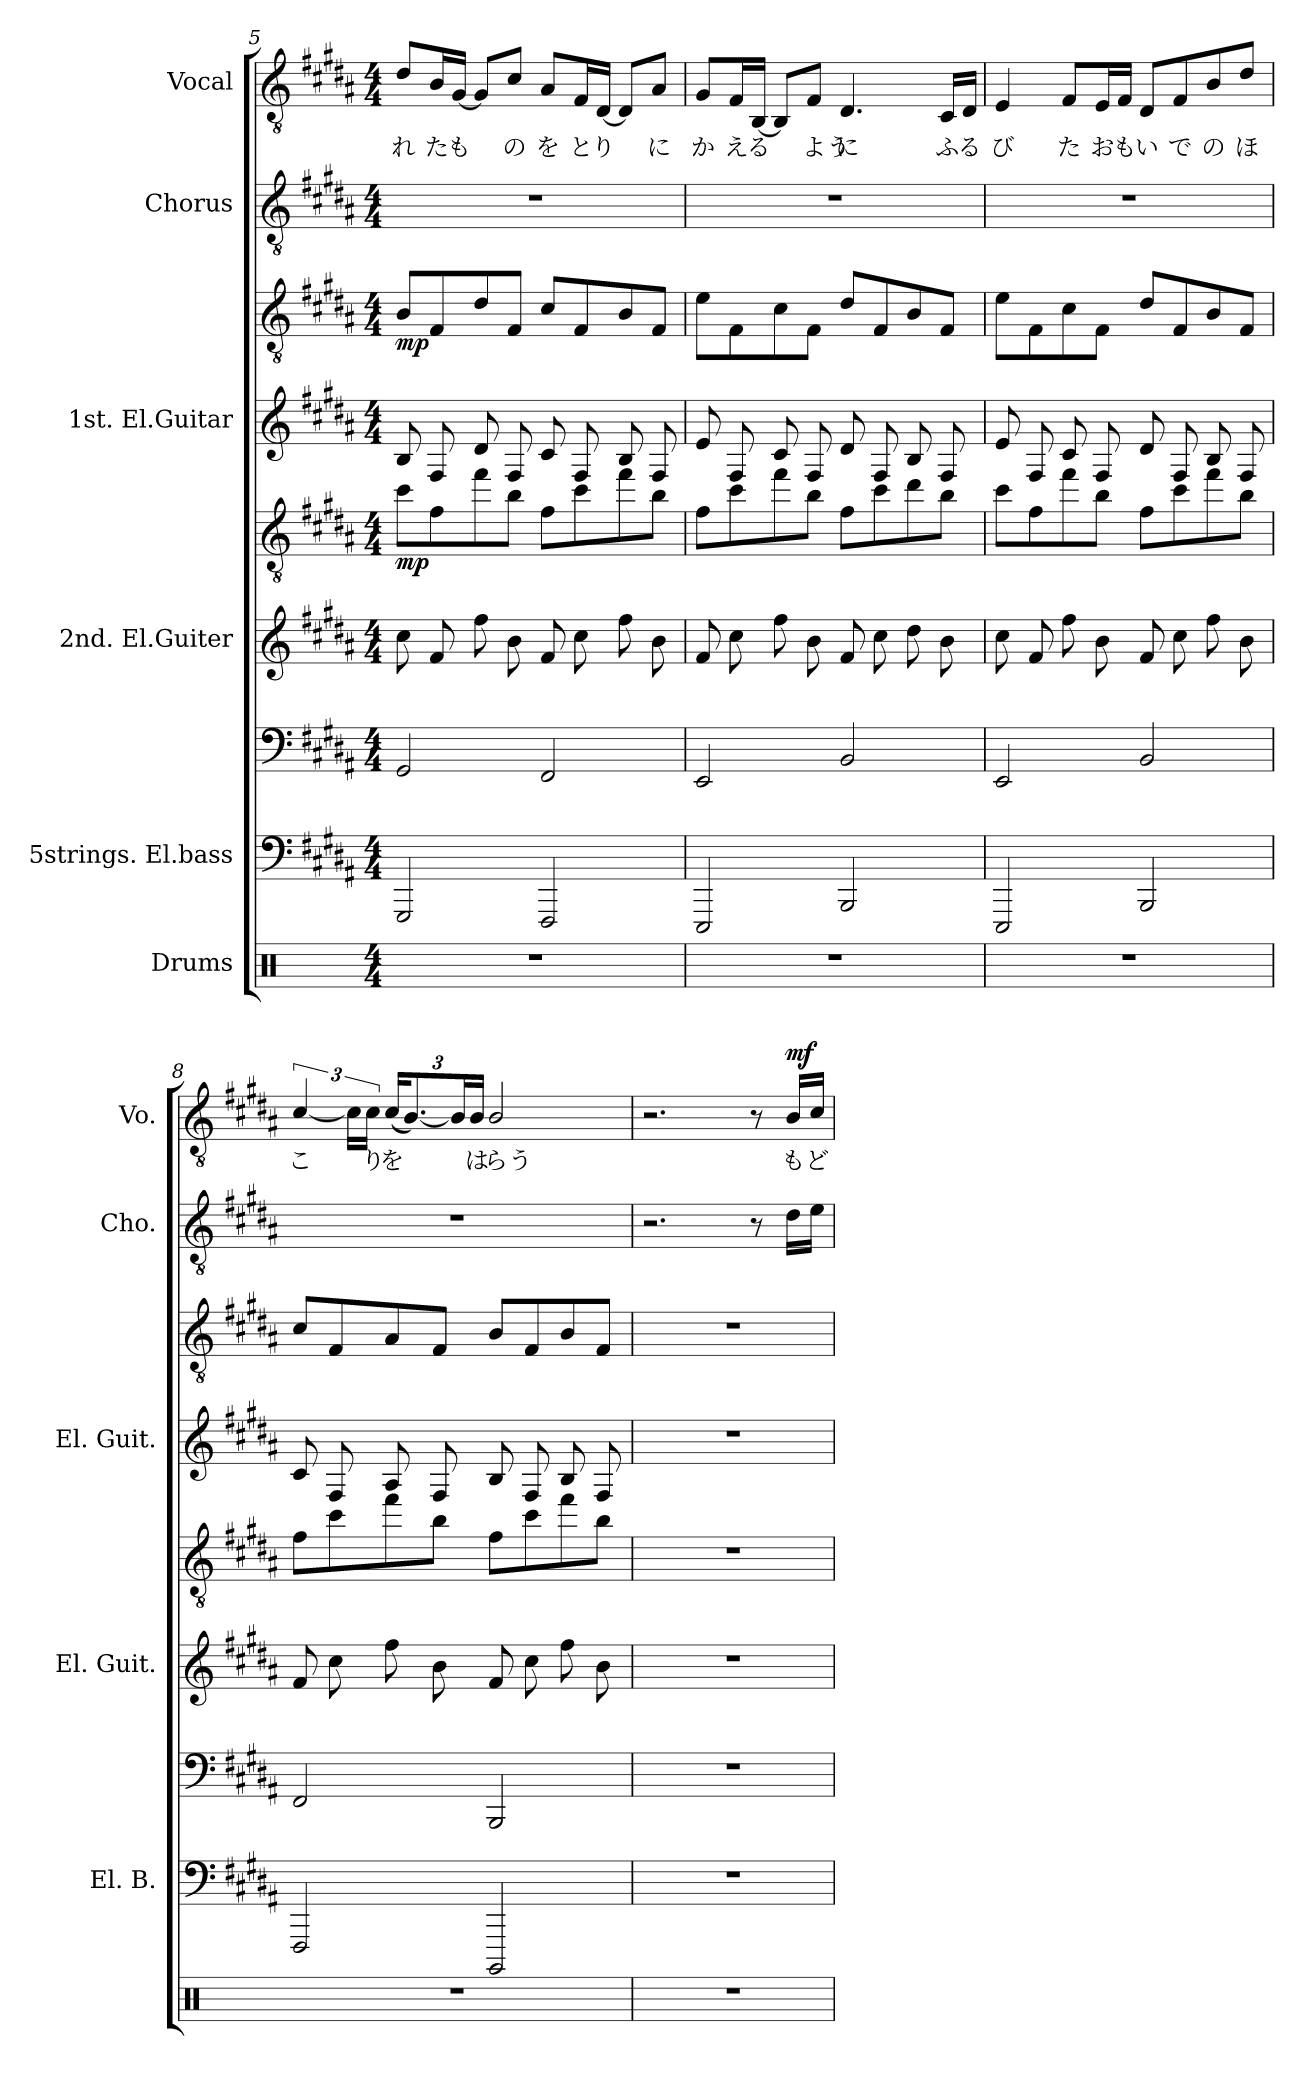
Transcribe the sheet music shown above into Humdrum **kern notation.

**kern	**kern	**kern	**kern	**kern	**dynam	**kern	**kern	**dynam	**kern	**dynam	**kern	**text	**dynam
*part6	*part5	*part5	*part4	*part4	*part4	*part3	*part3	*part3	*part2	*part2	*part1	*part1	*part1
*staff9	*staff8	*staff7	*staff6	*staff5	*staff5/6	*staff4	*staff3	*staff3/4	*staff2	*staff2	*staff1	*staff1	*staff1
*I"Drums	*I"5strings. El.bass	*	*I"2nd. El.Guiter	*	*	*I"1st. El.Guitar	*	*	*I"Chorus	*	*I"Vocal	*	*
*	*I'El. B.	*	*I'El. Guit.	*	*	*I'El. Guit.	*	*	*I'Cho.	*	*I'Vo.	*	*
!!LO:LB:g=z
*clefX	*	*clefF4	*	*clefGv2	*	*	*clefGv2	*	*clefGv2	*	*clefGv2	*	*
*	*ITrd7c12	*ITrd7c12	*	*	*	*	*	*	*	*	*	*	*
*k[]	*k[f#c#g#d#a#]	*k[f#c#g#d#a#]	*k[f#c#g#d#a#]	*k[f#c#g#d#a#]	*	*k[f#c#g#d#a#]	*k[f#c#g#d#a#]	*	*k[f#c#g#d#a#]	*	*k[f#c#g#d#a#]	*	*
*M4/4	*M4/4	*M4/4	*M4/4	*M4/4	*	*M4/4	*M4/4	*	*M4/4	*	*M4/4	*	*
=5	=5	=5	=5	=5	=5	=5	=5	=5	=5	=5	=5	=5	=5
!	!	!	!	!	!LO:DY:b	!	!	!LO:DY:b	!	!	!	!LO:LY:b	!
1r	2GGGG#	2GGG#/	8cc#	8cc#\L	mp	8B	8B/L	mp	1r	.	8d#/L	れ	.
!	!	!	!	!	!	!	!	!	!	!	!	!LO:LY:b	!
.	.	.	8f#	8f#\	.	8F#	8F#/	.	.	.	16B/L	た	.
!	!	!	!	!	!	!	!	!	!	!	!	!LO:LY:b	!
.	.	.	.	.	.	.	.	.	.	.	[16G#/JJ	も	.
.	.	.	8ff#	8ff#\	.	8d#	8d#/	.	.	.	8G#/L]	.	.
!	!	!	!	!	!	!	!	!	!	!	!	!LO:LY:b	!
.	.	.	8b	8b\J	.	8F#	8F#/J	.	.	.	8c#/J	の	.
!	!	!	!	!	!	!	!	!	!	!	!	!LO:LY:b	!
.	2FFFF#	2FFF#/	8f#	8f#\L	.	8c#	8c#/L	.	.	.	8A#/L	を	.
!	!	!	!	!	!	!	!	!	!	!	!	!LO:LY:b	!
.	.	.	8cc#	8cc#\	.	8F#	8F#/	.	.	.	16F#/L	と	.
!	!	!	!	!	!	!	!	!	!	!	!	!LO:LY:b	!
.	.	.	.	.	.	.	.	.	.	.	[16D#/JJ	り	.
!	!	!	!	!	!	!	!	!	!	!	!	!LO:LY:b	!
.	.	.	8ff#	8ff#\	.	8B	8B/	.	.	.	8D#/L]	.	.
!	!	!	!	!	!	!	!	!	!	!	!	!LO:LY:b	!
.	.	.	8b	8b\J	.	8F#	8F#/J	.	.	.	8A#/J	に	.
=6	=6	=6	=6	=6	=6	=6	=6	=6	=6	=6	=6	=6	=6
!	!	!	!	!	!	!	!	!	!	!	!	!LO:LY:b	!
1r	2EEEE	2EEE/	8f#	8f#\L	.	8e	8e\L	.	1r	.	8G#/L	か	.
!	!	!	!	!	!	!	!	!	!	!	!	!LO:LY:b	!
.	.	.	8cc#	8cc#\	.	8F#	8F#\	.	.	.	16F#/L	え	.
!	!	!	!	!	!	!	!	!	!	!	!	!LO:LY:b	!
.	.	.	.	.	.	.	.	.	.	.	[16BB/JJ	る	.
.	.	.	8ff#	8ff#\	.	8c#	8c#\	.	.	.	8BB/L]	.	.
!	!	!	!	!	!	!	!	!	!	!	!	!LO:LY:b	!
.	.	.	8b	8b\J	.	8F#	8F#\J	.	.	.	8F#/J	よう	.
!	!	!	!	!	!	!	!	!	!	!	!	!LO:LY:b	!
.	2BBBB	2BBB/	8f#	8f#\L	.	8d#	8d#/L	.	.	.	4.D#/	に	.
.	.	.	8cc#	8cc#\	.	8F#	8F#/	.	.	.	.	.	.
.	.	.	8dd#	8dd#\	.	8B	8B/	.	.	.	.	.	.
!	!	!	!	!	!	!	!	!	!	!	!	!LO:LY:b	!
.	.	.	8b	8b\J	.	8F#	8F#/J	.	.	.	16C#/LL	ふ	.
!	!	!	!	!	!	!	!	!	!	!	!	!LO:LY:b	!
.	.	.	.	.	.	.	.	.	.	.	16D#/JJ	る	.
=7	=7	=7	=7	=7	=7	=7	=7	=7	=7	=7	=7	=7	=7
!	!	!	!	!	!	!	!	!	!	!	!	!LO:LY:b	!
1r	2EEEE	2EEE/	8cc#	8cc#\L	.	8e	8e\L	.	1r	.	4E/	び	.
.	.	.	8f#	8f#\	.	8F#	8F#\	.	.	.	.	.	.
!	!	!	!	!	!	!	!	!	!	!	!	!LO:LY:b	!
.	.	.	8ff#	8ff#\	.	8c#	8c#\	.	.	.	8F#/L	た	.
!	!	!	!	!	!	!	!	!	!	!	!	!LO:LY:b	!
.	.	.	8b	8b\J	.	8F#	8F#\J	.	.	.	16E/L	お	.
!	!	!	!	!	!	!	!	!	!	!	!	!LO:LY:b	!
.	.	.	.	.	.	.	.	.	.	.	16F#/JJ	も	.
!	!	!	!	!	!	!	!	!	!	!	!	!LO:LY:b	!
.	2BBBB	2BBB/	8f#	8f#\L	.	8d#	8d#/L	.	.	.	8D#/L	い	.
!	!	!	!	!	!	!	!	!	!	!	!	!LO:LY:b	!
.	.	.	8cc#	8cc#\	.	8F#	8F#/	.	.	.	8F#/	で	.
!	!	!	!	!	!	!	!	!	!	!	!	!LO:LY:b	!
.	.	.	8ff#	8ff#\	.	8B	8B/	.	.	.	8B/	の	.
!	!	!	!	!	!	!	!	!	!	!	!	!LO:LY:b	!
.	.	.	8b	8b\J	.	8F#	8F#/J	.	.	.	8d#/J	ほ	.
=8	=8	=8	=8	=8	=8	=8	=8	=8	=8	=8	=8	=8	=8
!	!	!	!	!	!	!	!	!	!	!	!	!LO:LY:b	!
1r	2FFFF#	2FFF#/	8f#	8f#\L	.	8c#	8c#/L	.	1r	.	[6c#/	こ	.
.	.	.	8cc#	8cc#\	.	8F#	8F#/	.	.	.	.	.	.
.	.	.	.	.	.	.	.	.	.	.	24c#\LL]	.	.
!	!	!	!	!	!	!	!	!	!	!	!	!LO:LY:b	!
.	.	.	.	.	.	.	.	.	.	.	24c#\JJ	り	.
*	*	*	*	*	*	*	*	*	*	*	*Xbrackettup	*	*
!	!	!	!	!	!	!	!	!	!	!	!	!LO:LY:b	!
.	.	.	8ff#	8ff#\	.	8A#	8A#/	.	.	.	(24c#/KL	を	.
.	.	.	.	.	.	.	.	.	.	.	[12.B/)	.	.
.	.	.	8b	8b\J	.	8F#	8F#/J	.	.	.	.	.	.
.	.	.	.	.	.	.	.	.	.	.	24B/L]	.	.
!	!	!	!	!	!	!	!	!	!	!	!	!LO:LY:b	!
.	.	.	.	.	.	.	.	.	.	.	24B/JJ	は	.
!	!	!	!	!	!	!	!	!	!	!	!	!LO:LY:b	!
.	2BBBBB	2BBBB/	8f#	8f#\L	.	8B	8B/L	.	.	.	2B/	らう	.
.	.	.	8cc#	8cc#\	.	8F#	8F#/	.	.	.	.	.	.
.	.	.	8ff#	8ff#\	.	8B	8B/	.	.	.	.	.	.
.	.	.	8b	8b\J	.	8F#	8F#/J	.	.	.	.	.	.
!!LO:PB:g=z
=9	=9	=9	=9	=9	=9	=9	=9	=9	=9	=9	=9	=9	=9
1r	1r	1r	1r	1r	.	1r	1r	.	2.r	.	2.r	.	.
.	.	.	.	.	.	.	.	.	8r	.	8r	.	.
!	!	!	!	!	!	!	!	!	!	!LO:DY:b	!	!LO:LY:b	!
!	!	!	!	!	!	!	!	!	!	!LO:DY:n=1:b	!	!	!LO:DY:b
.	.	.	.	.	.	.	.	.	16d#\LL	mp mp	16B/LL	も	mf
!	!	!	!	!	!	!	!	!	!	!	!	!LO:LY:b	!
.	.	.	.	.	.	.	.	.	16e\JJ	.	16c#/JJ	ど	.
=	=	=	=	=	=	=	=	=	=	=	=	=	=
*-	*-	*-	*-	*-	*-	*-	*-	*-	*-	*-	*-	*-	*-
